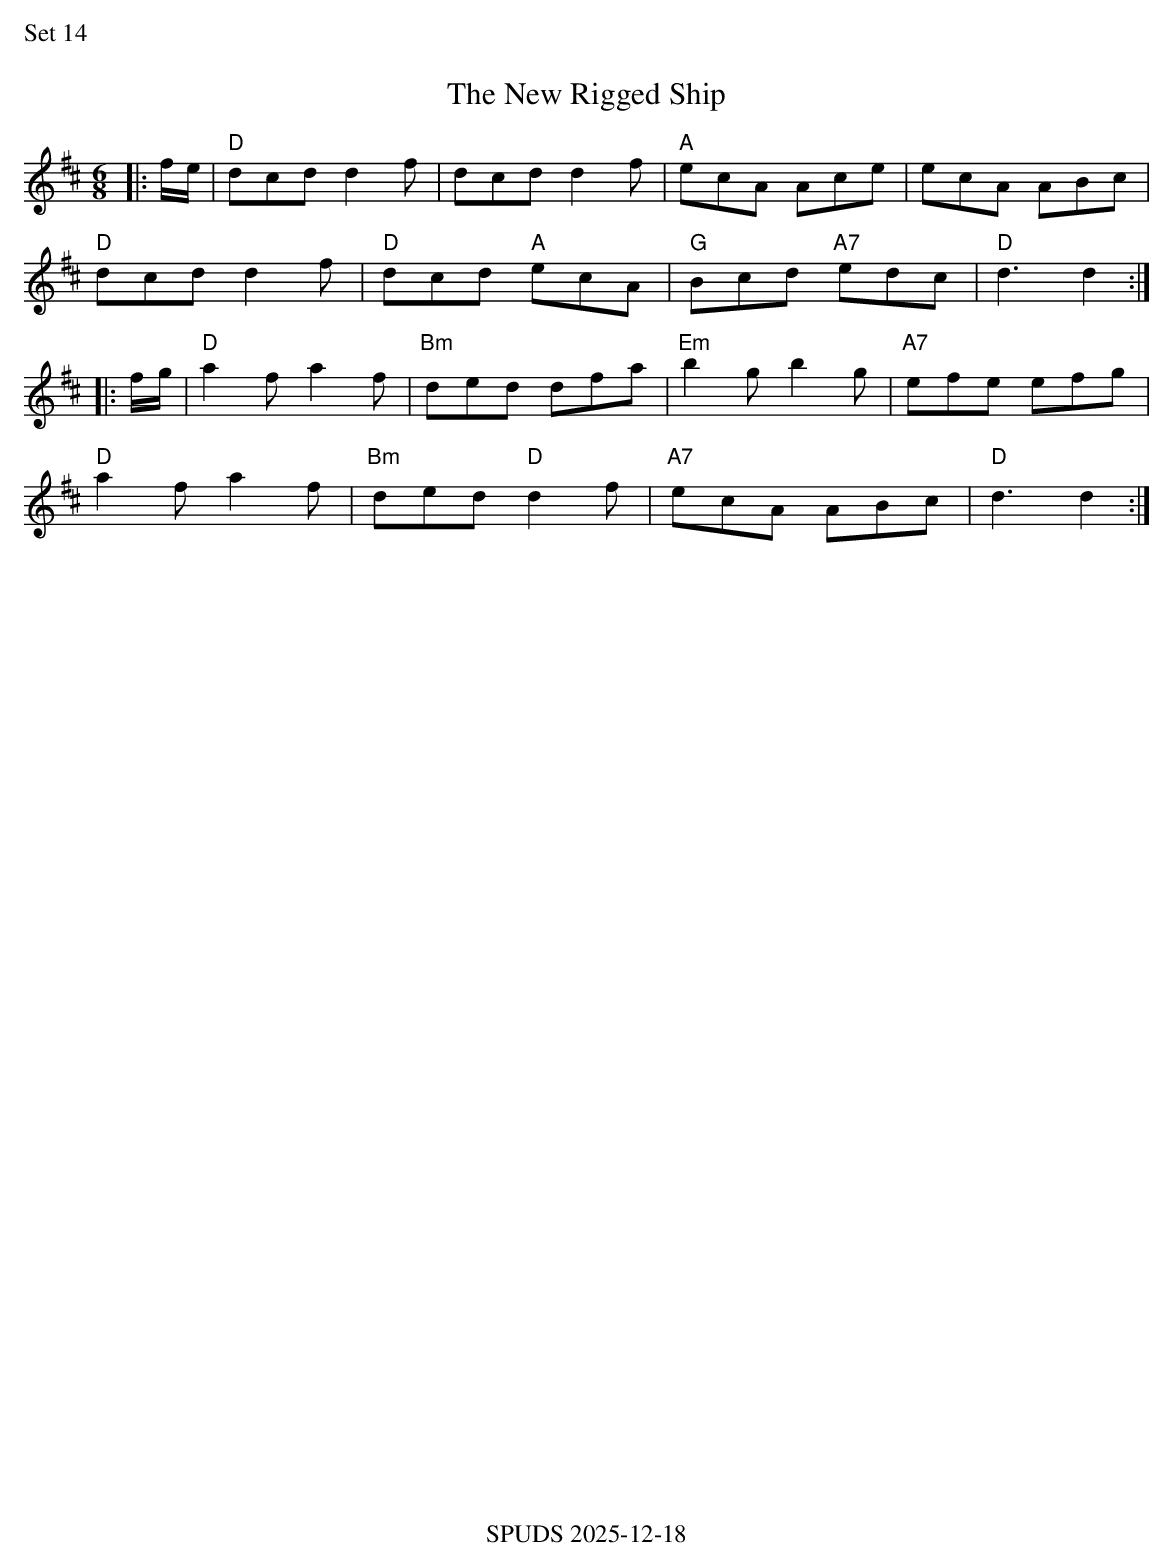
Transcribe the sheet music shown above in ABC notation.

X:1
%%text Set 14
T:New Rigged Ship, The
M:6/8
K:D
|:f/e/|"D"dcd d2f|dcd d2f|"A"ecA Ace|ecA ABc|
"D"dcd d2f|"D"dcd "A"ecA|"G"Bcd "A7"edc|"D"d3 d2:|
|:f/2g/2|"D"a2f a2f|"Bm"ded dfa|"Em"b2g b2g|"A7"efe efg|
"D"a2f a2f|"Bm"ded "D"d2f|"A7"ecA ABc|"D"d3 d2:|
